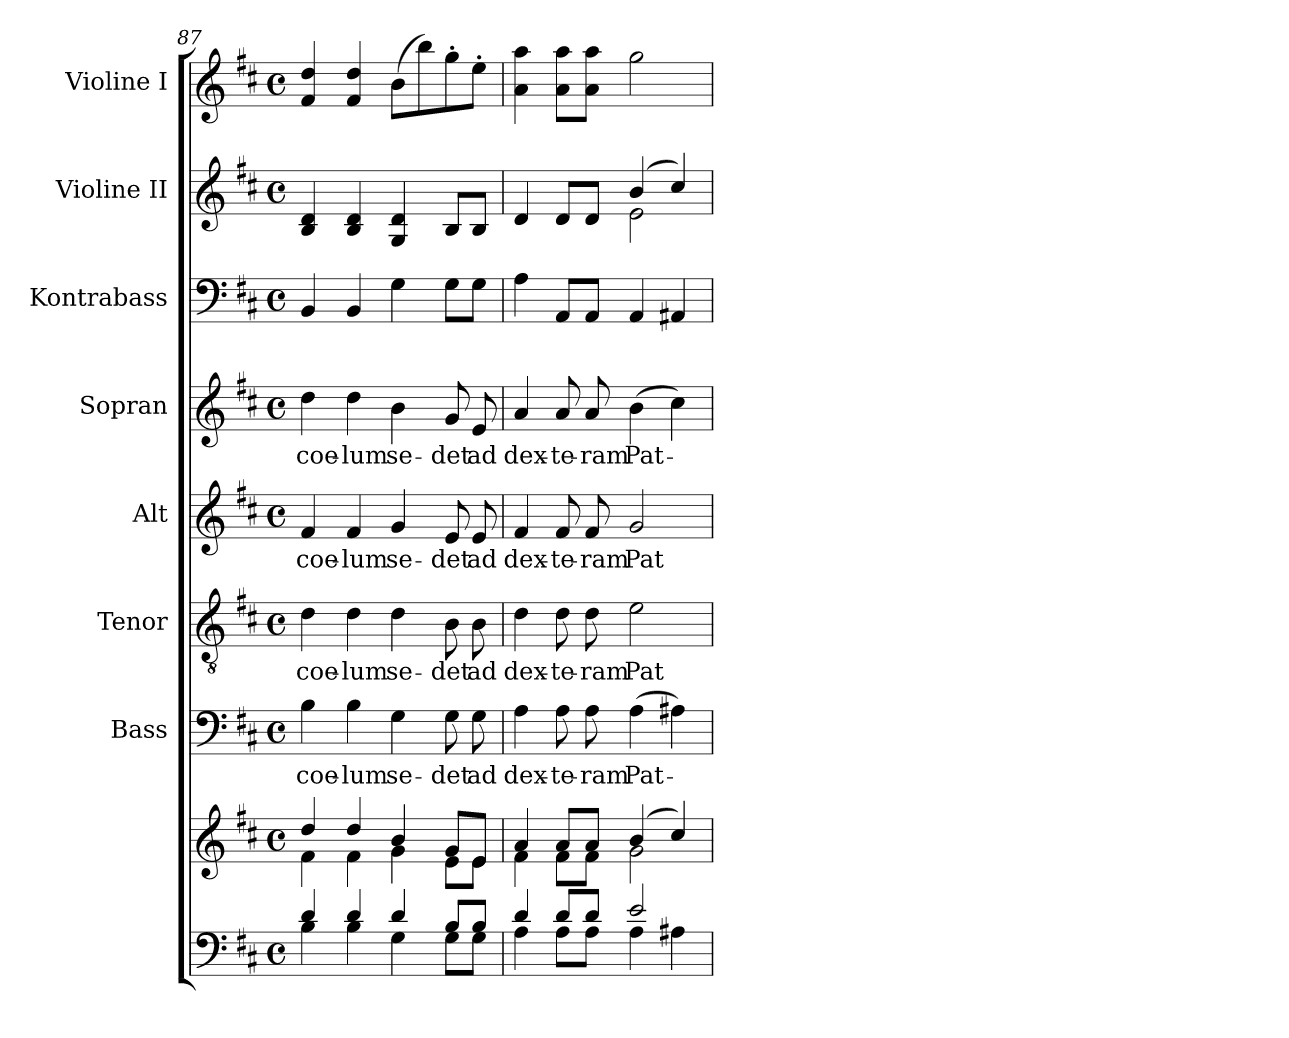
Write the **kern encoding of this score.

**kern	**kern	**kern	**text	**kern	**text	**kern	**text	**kern	**text	**kern	**kern	**kern
*part8	*part8	*part7	*part7	*part6	*part6	*part5	*part5	*part4	*part4	*part3	*part2	*part1
*staff9	*staff8	*staff7	*staff7	*staff6	*staff6	*staff5	*staff5	*staff4	*staff4	*staff3	*staff2	*staff1
*	*	*I"Bass	*	*I"Tenor	*	*I"Alt	*	*I"Sopran	*	*I"Kontrabass	*I"Violine II	*I"Violine I
*	*	*I'B.	*	*I'T.	*	*I'A.	*	*I'S.	*	*I'Kb.	*I'Vl. II	*I'Vl. I
*clefF4	*clefG2	*clefF4	*	*clefGv2	*	*clefG2	*	*clefG2	*	*clefF4	*clefG2	*clefG2
*	*	*	*	*	*	*	*	*	*	*ITrd7c12	*	*
*k[f#c#]	*k[f#c#]	*k[f#c#]	*	*k[f#c#]	*	*k[f#c#]	*	*k[f#c#]	*	*k[f#c#]	*k[f#c#]	*k[f#c#]
*D:	*D:	*D:	*	*D:	*	*D:	*	*D:	*	*D:	*D:	*D:
*M4/4	*M4/4	*M4/4	*	*M4/4	*	*M4/4	*	*M4/4	*	*M4/4	*M4/4	*M4/4
*met(c)	*met(c)	*met(c)	*	*met(c)	*	*met(c)	*	*met(c)	*	*met(c)	*met(c)	*met(c)
=87	=87	=87	=87	=87	=87	=87	=87	=87	=87	=87	=87	=87
*^	*^	*	*	*	*	*	*	*	*	*	*	*
!	!	!	!	!	!LO:LY:b	!	!LO:LY:b	!	!LO:LY:b	!	!LO:LY:b	!	!	!
4d/	4B\	4dd/	4f#\	4B\	coe-	4d\	coe-	4f#/	coe-	4dd\	coe-	4BBB/	4B/ 4d/	4f#/ 4dd/
!	!	!	!	!	!LO:LY:b	!	!LO:LY:b	!	!LO:LY:b	!	!LO:LY:b	!	!	!
4d/	4B\	4dd/	4f#\	4B\	-lum	4d\	-lum	4f#/	-lum	4dd\	-lum	4BBB/	4B/ 4d/	4f#/ 4dd/
!	!	!	!	!	!LO:LY:b	!	!LO:LY:b	!	!LO:LY:b	!	!LO:LY:b	!	!	!
4d/	4G\	4b/	4g\	4G\	se-	4d\	se-	4g/	se-	4b\	se-	4GG\	4G/ 4d/	(>8b\L
.	.	.	.	.	.	.	.	.	.	.	.	.	.	8bb\)
!	!	!	!	!	!LO:LY:b	!	!LO:LY:b	!	!LO:LY:b	!	!LO:LY:b	!	!	!
8B/L	8G\L	8g/L	8e\L	8G\	-det	8B\	-det	8e/	-det	8g/	-det	8GG\L	8B/L	8gg'>\
!	!	!	!	!	!LO:LY:b	!	!LO:LY:b	!	!LO:LY:b	!	!LO:LY:b	!	!	!
8B/J	8G\J	8e/J	8e\J	8G\	ad	8B\	ad	8e/	ad	8e/	ad	8GG\J	8B/J	8ee'>\J
=88	=88	=88	=88	=88	=88	=88	=88	=88	=88	=88	=88	=88	=88	=88
!	!	!	!	!	!LO:LY:b	!	!LO:LY:b	!	!LO:LY:b	!	!LO:LY:b	!	!	!
*	*	*	*	*	*	*	*	*	*	*	*	*	*^	*
4d/	4A\	4a/	4f#\	4A\	dex-	4d\	dex-	4f#/	dex-	4a/	dex-	4AA\	4d/	2ryy	4a\ 4aa\
!	!	!	!	!	!LO:LY:b	!	!LO:LY:b	!	!LO:LY:b	!	!LO:LY:b	!	!	!	!
8d/L	8A\L	8a/L	8f#\L	8A\	-te-	8d\	-te-	8f#/	-te-	8a/	-te-	8AAA/L	8d/L	.	8a\ 8aa\L
!	!	!	!	!	!LO:LY:b	!	!LO:LY:b	!	!LO:LY:b	!	!LO:LY:b	!	!	!	!
8d/J	8A\J	8a/J	8f#\J	8A\	-ram	8d\	-ram	8f#/	-ram	8a/	-ram	8AAA/J	8d/J	.	8a\ 8aa\J
!	!	!	!	!	!LO:LY:b	!	!LO:LY:b	!	!LO:LY:b	!	!LO:LY:b	!	!	!	!
2e/	4A\	(4b/	2g\	(>4A\	Pat-	2e\	Pat-	2g/	Pat-	(>4b\	Pat-	4AAA/	(4b/	2e\	2gg\
.	4A#X\	4cc#/)	.	4A#X\)	.	.	.	.	.	4cc#\)	.	4AAA#X/	4cc#/)	.	.
*v	*v	*	*	*	*	*	*	*	*	*	*	*	*v	*v	*
*	*v	*v	*	*	*	*	*	*	*	*	*	*	*
=	=	=	=	=	=	=	=	=	=	=	=	=
*-	*-	*-	*-	*-	*-	*-	*-	*-	*-	*-	*-	*-
